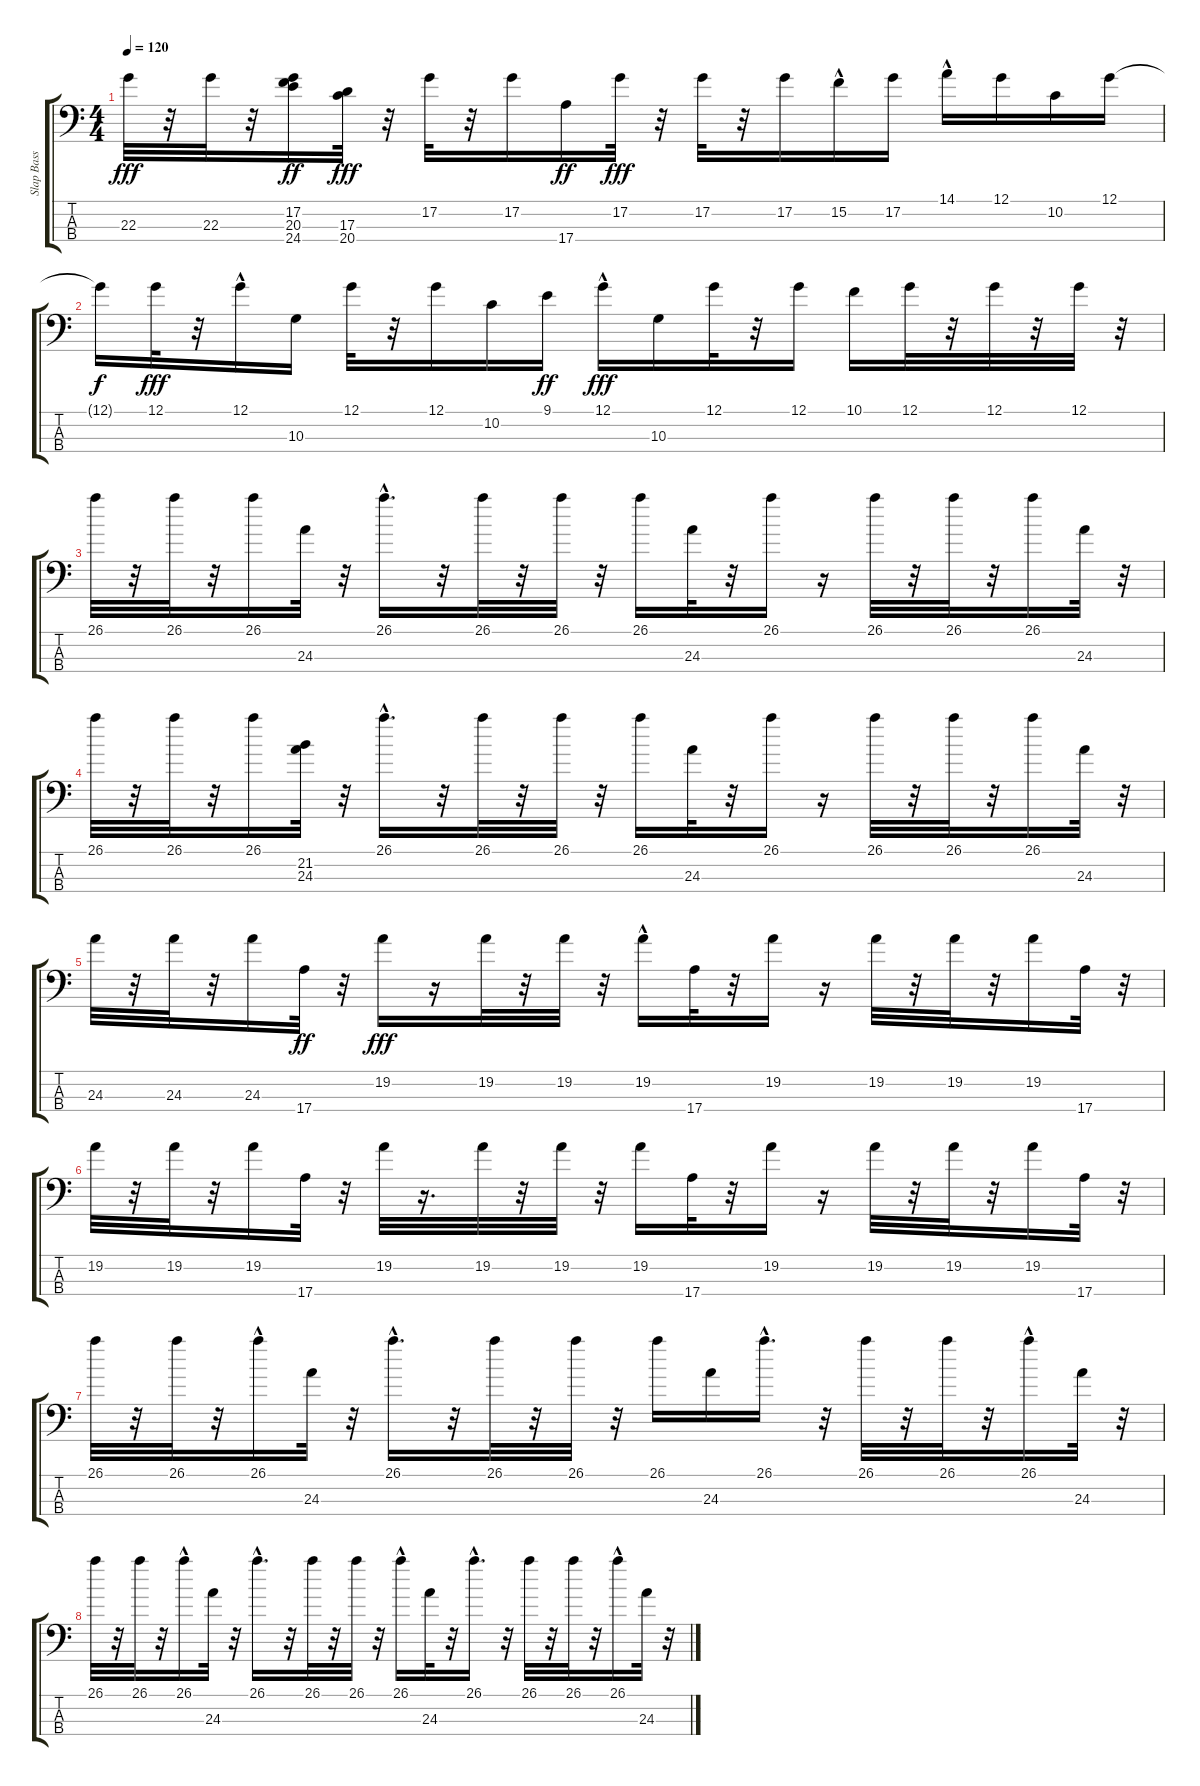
\track ("Slap Bass" "Slap Bass") {instrument acousticguitarnylon}
\staff {score tabs}
\tuning (G2 D2 A1 E1) {hide}
\ts (4 4)
\tempo 120
\clef f4
\ks c
22.3.32{dy fff} r.32 22.3.32 r.32 (17.2 20.3 24.4).16{dy ff} (17.3 20.4).32{dy fff} r.32 17.2.32 r.32 17.2.16 17.4.16{dy ff} 17.2.32{dy fff} r.32 17.2.32 r.32 17.2.16 15.2{hac}.16 17.2.16 14.1{hac}.16 12.1.16 10.2.16 12.1.16 |
12.1{t}.16{dy f} 12.1.32{dy fff} r.32 12.1{hac}.16 10.3.16 12.1.32 r.32 12.1.16 10.2.16 9.1.16{dy ff} 12.1{hac}.16{dy fff} 10.3.16 12.1.32 r.32 12.1.16 10.1.16 12.1.32 r.32 12.1.32 r.32 12.1.32 r.32 |
26.1.32 r.32 26.1.32 r.32 26.1.16 24.3.32 r.32 26.1{hac}.16{d} r.32 26.1.32 r.32 26.1.32 r.32 26.1.16 24.3.32 r.32 26.1.16 r.16 26.1.32 r.32 26.1.32 r.32 26.1.16 24.3.32 r.32 |
26.1.32 r.32 26.1.32 r.32 26.1.16 (21.2 24.3).32 r.32 26.1{hac}.16{d} r.32 26.1.32 r.32 26.1.32 r.32 26.1.16 24.3.32 r.32 26.1.16 r.16 26.1.32 r.32 26.1.32 r.32 26.1.16 24.3.32 r.32 |
24.3.32 r.32 24.3.32 r.32 24.3.16 17.4.32{dy ff} r.32 19.2.16{dy fff} r.16 19.2.32 r.32 19.2.32 r.32 19.2{hac}.16 17.4.32 r.32 19.2.16 r.16 19.2.32 r.32 19.2.32 r.32 19.2.16 17.4.32 r.32 |
19.2.32 r.32 19.2.32 r.32 19.2.16 17.4.32 r.32 19.2.32 r.16{d} 19.2.32 r.32 19.2.32 r.32 19.2.16 17.4.32 r.32 19.2.16 r.16 19.2.32 r.32 19.2.32 r.32 19.2.16 17.4.32 r.32 |
26.1.32 r.32 26.1.32 r.32 26.1{hac}.16 24.3.32 r.32 26.1{hac}.16{d} r.32 26.1.32 r.32 26.1.32 r.32 26.1.16 24.3.16 26.1{hac}.16{d} r.32 26.1.32 r.32 26.1.32 r.32 26.1{hac}.16 24.3.32 r.32 |
26.1.32 r.32 26.1.32 r.32 26.1{hac}.16 24.3.32 r.32 26.1{hac}.16{d} r.32 26.1.32 r.32 26.1.32 r.32 26.1{hac}.16 24.3.32 r.32 26.1{hac}.16{d} r.32 26.1.32 r.32 26.1.32 r.32 26.1{hac}.16 24.3.32 r.32
